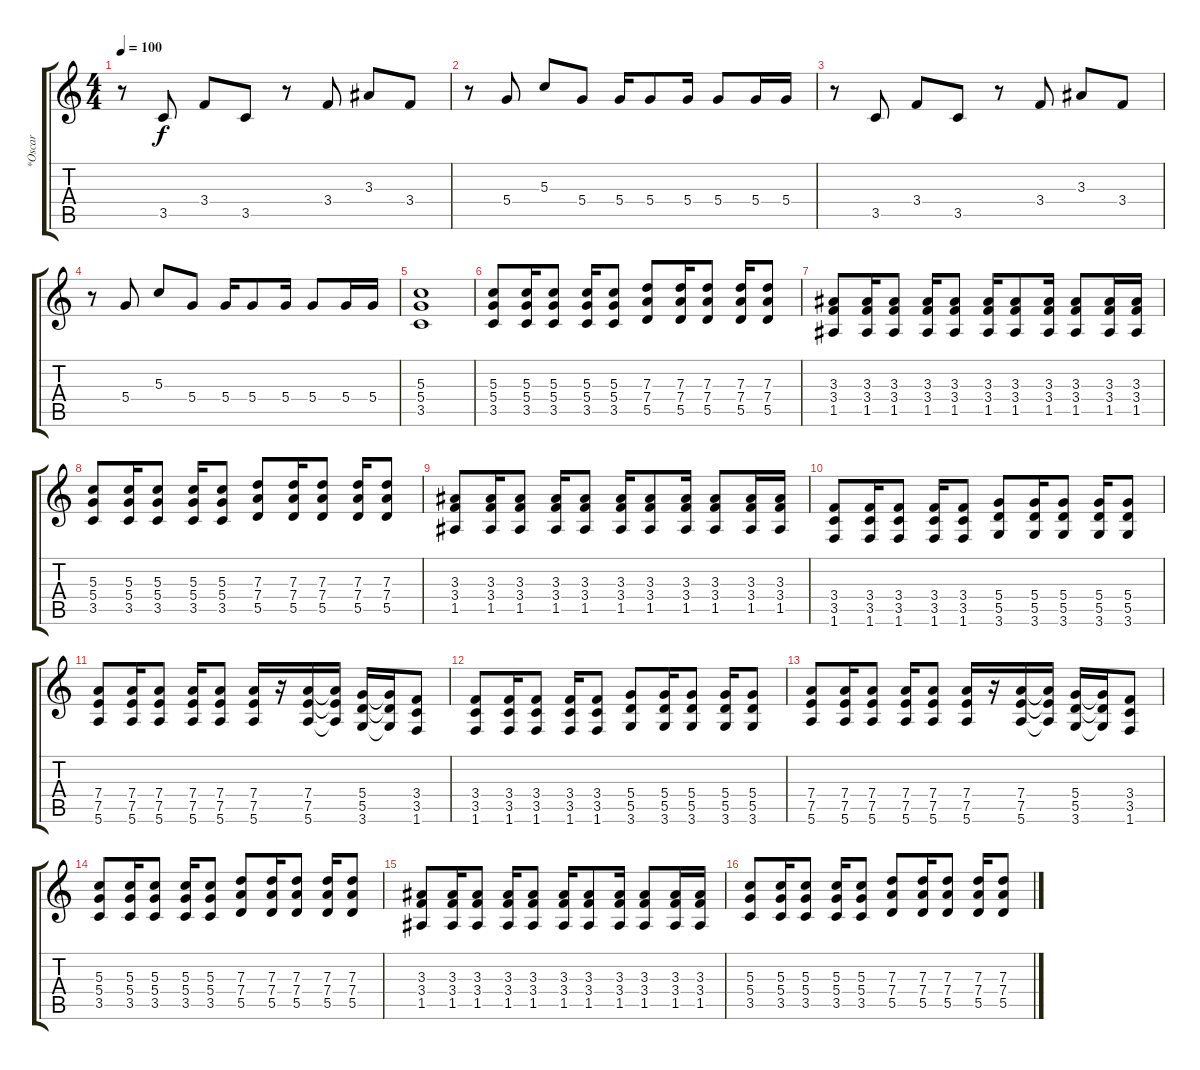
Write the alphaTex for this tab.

\track ("*Oscar" "*Oscar") {instrument distortionguitar}
\staff {score tabs}
\tuning (E4 B3 G3 D3 A2 E2) {hide}
\ts (4 4)
\tempo 100
\clef g2
\ks c
r.8{dy f} 3.5.8 3.4.8 3.5.8 r.8 3.4.8 3.3.8 3.4.8 |
r.8 5.4.8 5.3.8 5.4.8 5.4.16 5.4.8 5.4.16 5.4.8 5.4.16 5.4.16 |
r.8 3.5.8 3.4.8 3.5.8 r.8 3.4.8 3.3.8 3.4.8 |
r.8 5.4.8 5.3.8 5.4.8 5.4.16 5.4.8 5.4.16 5.4.8 5.4.16 5.4.16 |
(5.3 5.4 3.5).1 |
(5.3 5.4 3.5).8 (5.3 5.4 3.5).16 (5.3 5.4 3.5).8 (5.3 5.4 3.5).16 (5.3 5.4 3.5).8 (7.3 7.4 5.5).8 (7.3 7.4 5.5).16 (7.3 7.4 5.5).8 (7.3 7.4 5.5).16 (7.3 7.4 5.5).8 |
(3.3 3.4 1.5).8 (3.3 3.4 1.5).16 (3.3 3.4 1.5).8 (3.3 3.4 1.5).16 (3.3 3.4 1.5).8 (3.3 3.4 1.5).16 (3.3 3.4 1.5).8 (3.3 3.4 1.5).16 (3.3 3.4 1.5).8 (3.3 3.4 1.5).16 (3.3 3.4 1.5).16 |
(5.3 5.4 3.5).8 (5.3 5.4 3.5).16 (5.3 5.4 3.5).8 (5.3 5.4 3.5).16 (5.3 5.4 3.5).8 (7.3 7.4 5.5).8 (7.3 7.4 5.5).16 (7.3 7.4 5.5).8 (7.3 7.4 5.5).16 (7.3 7.4 5.5).8 |
(3.3 3.4 1.5).8 (3.3 3.4 1.5).16 (3.3 3.4 1.5).8 (3.3 3.4 1.5).16 (3.3 3.4 1.5).8 (3.3 3.4 1.5).16 (3.3 3.4 1.5).8 (3.3 3.4 1.5).16 (3.3 3.4 1.5).8 (3.3 3.4 1.5).16 (3.3 3.4 1.5).16 |
(3.4 3.5 1.6).8 (3.4 3.5 1.6).16 (3.4 3.5 1.6).8 (3.4 3.5 1.6).16 (3.4 3.5 1.6).8 (5.4 5.5 3.6).8 (5.4 5.5 3.6).16 (5.4 5.5 3.6).8 (5.4 5.5 3.6).16 (5.4 5.5 3.6).8 |
(7.4 7.5 5.6).8 (7.4 7.5 5.6).16 (7.4 7.5 5.6).8 (7.4 7.5 5.6).16 (7.4 7.5 5.6).8 (7.4 7.5 5.6).16 r.16 (7.4 7.5 5.6).16 (7.4{t} 7.5{t} 5.6{t}).16 (5.4 5.5 3.6).16 (5.4{t} 5.5{t} 3.6{t}).16 (3.4 3.5 1.6).8 |
(3.4 3.5 1.6).8 (3.4 3.5 1.6).16 (3.4 3.5 1.6).8 (3.4 3.5 1.6).16 (3.4 3.5 1.6).8 (5.4 5.5 3.6).8 (5.4 5.5 3.6).16 (5.4 5.5 3.6).8 (5.4 5.5 3.6).16 (5.4 5.5 3.6).8 |
(7.4 7.5 5.6).8 (7.4 7.5 5.6).16 (7.4 7.5 5.6).8 (7.4 7.5 5.6).16 (7.4 7.5 5.6).8 (7.4 7.5 5.6).16 r.16 (7.4 7.5 5.6).16 (7.4{t} 7.5{t} 5.6{t}).16 (5.4 5.5 3.6).16 (5.4{t} 5.5{t} 3.6{t}).16 (3.4 3.5 1.6).8 |
(5.3 5.4 3.5).8 (5.3 5.4 3.5).16 (5.3 5.4 3.5).8 (5.3 5.4 3.5).16 (5.3 5.4 3.5).8 (7.3 7.4 5.5).8 (7.3 7.4 5.5).16 (7.3 7.4 5.5).8 (7.3 7.4 5.5).16 (7.3 7.4 5.5).8 |
(3.3 3.4 1.5).8 (3.3 3.4 1.5).16 (3.3 3.4 1.5).8 (3.3 3.4 1.5).16 (3.3 3.4 1.5).8 (3.3 3.4 1.5).16 (3.3 3.4 1.5).8 (3.3 3.4 1.5).16 (3.3 3.4 1.5).8 (3.3 3.4 1.5).16 (3.3 3.4 1.5).16 |
(5.3 5.4 3.5).8 (5.3 5.4 3.5).16 (5.3 5.4 3.5).8 (5.3 5.4 3.5).16 (5.3 5.4 3.5).8 (7.3 7.4 5.5).8 (7.3 7.4 5.5).16 (7.3 7.4 5.5).8 (7.3 7.4 5.5).16 (7.3 7.4 5.5).8
